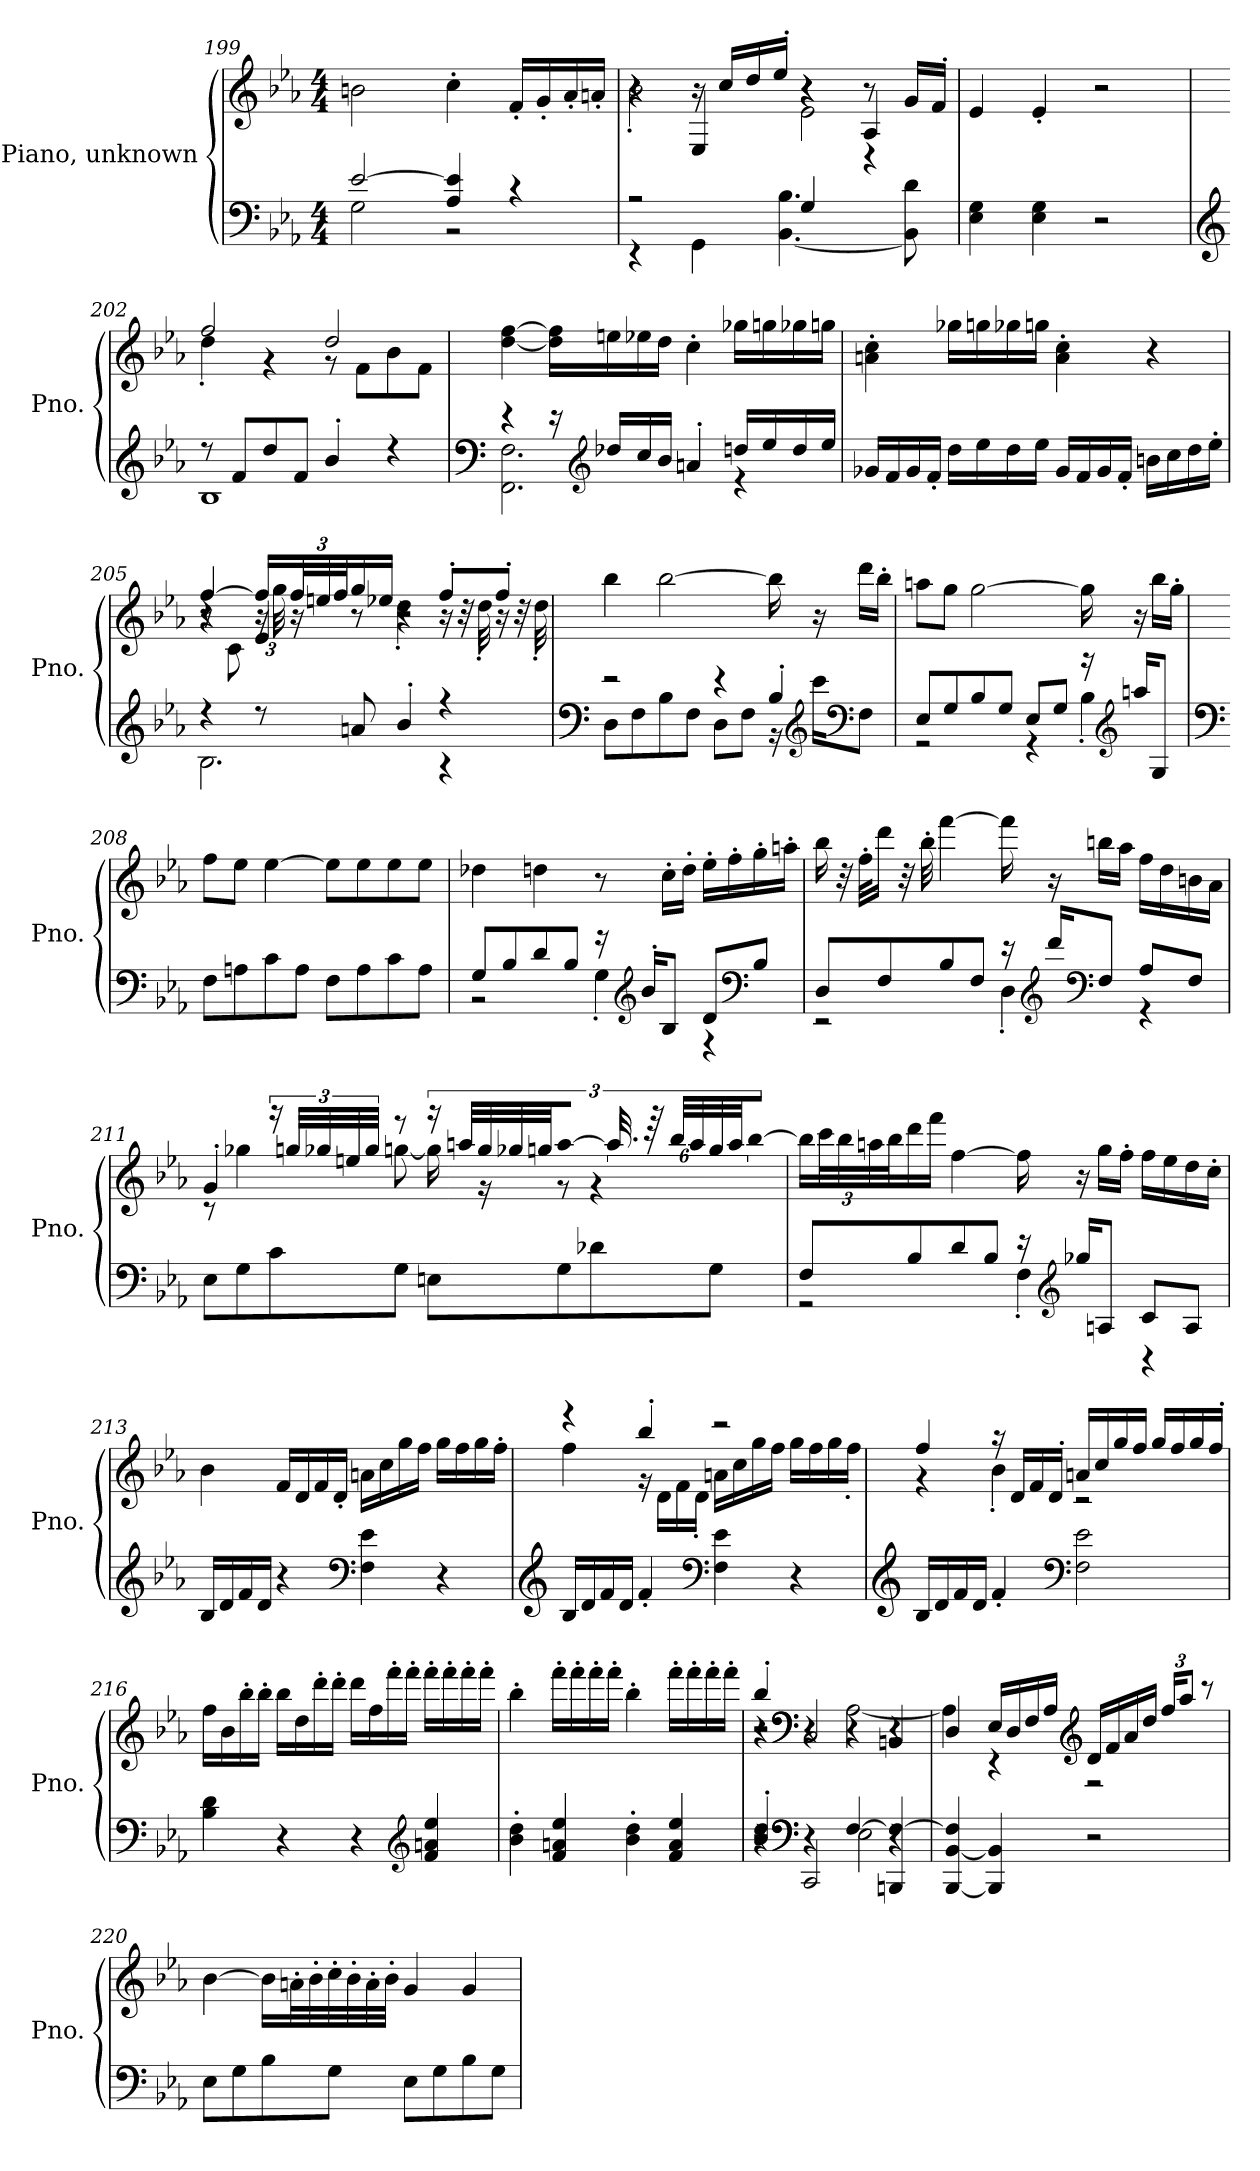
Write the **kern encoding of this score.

**kern	**kern
*part1	*part1
*staff2	*staff1
*I"Piano, unknown	*
*I'Pno.	*
*clefF4	*clefG2
*k[b-e-a-]	*k[b-e-a-]
*M4/4	*M4/4
=199	=199
*^	*
[2e-/	2G\	2bn\
4A-/ 4e-/]	2r	4cc'\
4r	.	16f'/LL
.	.	16g'/
.	.	16a-'/
.	.	16an'/JJ
!!LO:LB:g=z
=200	=200	=200
*	*	*^
*	*	*	*^
2r	4r	4r	2b-'\	4r
.	4GG\	16r	.	4E-/
.	.	16cc/LL	.	.
.	.	16dd/	.	.
.	.	16ee-'/JJ	.	.
4G/	[4.BB-\ 4.B-\	4r	2e-\	4r
4r	.	8r	.	4A-/
.	8BB-\] 8d\	16g/LL	.	.
.	.	16f'/JJ	.	.
*v	*v	*	*	*
*	*v	*v	*v
=201	=201
4E-\ 4G\	4e-/
4E-\ 4G\	4e-'/
2r	2r
=202	=202
*clefG2	*
*^	*^
8r	1B-	2ff/	4dd'\
8f/L	.	.	.
8dd/	.	.	4r
8f/J	.	.	.
4b-'/	.	2dd/	8r
.	.	.	8f\L
4r	.	.	8b-\
.	.	.	8f\J
*	*	*v	*v
=203	=203	=203
*clefF4	*	*
4r	2.FF\ 2.F\	[4dd\ [4ff\
16r	.	16dd\] 16ff\]LL
*clefG2	*	*
16dd-X/LL	.	16een\
16cc/	.	16ee-X\
16b-/JJ	.	16dd\JJ
4an'/	.	4cc'\
16ddn/LL	4r	16gg-X\LL
16ee-/	.	16ggn\
16dd/	.	16gg-X\
16ee-/JJ	.	16ggn\JJ
*v	*v	*
!!LO:LB:g=z
=204	=204
16g-X/LL	4an\' 4cc\'
16f/	.
16g-/	.
16f'/JJ	.
16dd\LL	16gg-X\LL
16ee-\	16ggn\
16dd\	16gg-X\
16ee-\JJ	16ggn\JJ
16g-/LL	4a\' 4cc\'
16f/	.
16g-/	.
16f'/JJ	.
16bn\LL	4r
16cc\	.
16dd\	.
16ee-'\JJ	.
=205	=205
*^	*^
*	*	*	*^
4r	2.B-\	[4ff/	8r	4r
.	.	.	8c\	.
8r	.	16ff/LL]	24r	4e-/
.	.	.	48gg\	.
*	*	*Xbrackettup	*	*
.	.	48ff/L	16r	.
.	.	48een/	.	.
.	.	48ff/J	.	.
8an/	.	16gg/	8r	.
.	.	16ee-X/JJ	.	.
4b-'/	.	4r	4dd'\	2r
4r	4r	8ff'/L	16r	.
.	.	.	32r	.
.	.	.	32dd'\	.
.	.	8ff'/J	16r	.
.	.	.	32r	.
.	.	.	32dd'\	.
*	*	*v	*v	*v
!!LO:LB:g=z
=206	=206	=206
*clefF4	*	*
2r	8D\L	4bb-\
.	8F\	.
.	8B-\	[2bb-\
.	8F\J	.
4r	8D\L	.
.	8F\J	.
4B-'/	16r	16bb-\]
*clefG2	*	*
.	16ccc\KL	16r
*clefF4	*	*
.	8F\J	16ddd\LL
.	.	16bb-'\JJ
=207	=207	=207
8E-/L	2r	8aan\L
8G/	.	8gg\J
8B-/	.	[2gg\
8G/J	.	.
8E-/L	4r	.
8G/J	.	.
16r	4B-'\	16gg\]
*clefG2	*	*
16aan/KL	.	16r
8G/J	.	16bb-\LL
.	.	16gg'\JJ
*v	*v	*
=208	=208
*clefF4	*
8F\L	8ff\L
8An\	8ee-\J
8c\	[4ee-\
8A\J	.
8F\L	8ee-\L]
8A\	8ee-\
8c\	8ee-\
8A\J	8ee-\J
!!LO:LB:g=z
=209	=209
*^	*
8G/L	2r	4dd-X\
8B-/	.	.
8d/	.	4ddn\
8B-/J	.	.
16r	4G'\	8r
*clefG2	*	*
16b-'/KL	.	.
8B-/J	.	16cc'\LL
.	.	16dd'\JJ
8d/L	4r	16ee-'\LL
.	.	16ff'\
*clefF4	*	*
8B-/J	.	16gg'\
.	.	16aan'\JJ
=210	=210	=210
8D/L	2r	16bb-\
.	.	32r
.	.	32ff'\KLL
8F/	.	16ddd\JJ
.	.	32r
.	.	32bb-'\
8B-/	.	[4fff\
8F/J	.	.
16r	4D'\	16fff\]
*clefG2	*	*
16ddd/KL	.	16r
*clefF4	*	*
8F/J	.	16bbn\LL
.	.	16aa-\JJ
8A-/L	4r	16ff\LL
.	.	16dd\
8F/J	.	16bn\
.	.	16a-\JJ
*v	*v	*
!!LO:LB:g=z
=211	=211
*	*^
8E-\L	4g'/	8r
8G\	.	4gg-X\
*	*brackettup	*
8c\	24r	.
.	48ggn/LLL	.
*	*Xbrackettup	*
.	48gg-X/	.
.	48een/	.
.	48gg-/JJJ	.
8G\J	8r	[8ggn\
*	*brackettup	*
8En\L	24r	16gg\]
.	48aan/LLL	.
*	*Xbrackettup	*
.	48gg/	16r
.	48gg-X/	.
.	48ggn/JJ	.
8G\	[8aa/J	8r
*	*brackettup	*
8d-X\	48.aa/]	4r
.	96r	.
.	48bb-/LLL	.
*	*Xbrackettup	*
.	48aa/	.
.	48gg/	.
.	48aa/JJ	.
8G\J	[8bb-/J	.
*	*v	*v
!!LO:PB:g=z
=212	=212
*^	*
8F/L	2r	24bb-\LL]
.	.	48ccc\L
.	.	48bb-\
.	.	48aan\
.	.	48bb-\J
8B-/	.	16ddd\
.	.	16fff\JJ
8d/	.	[4ff\
8B-/J	.	.
16r	4F'\	16ff\]
*clefG2	*	*
16gg-X/KL	.	16r
8An/J	.	16gg\LL
.	.	16ff'\JJ
8c/L	4r	16ff\LL
.	.	16ee-\
8A/J	.	16dd\
.	.	16cc'\JJ
*v	*v	*
=213	=213
16B-/LL	4b-\
16d/	.
16f/	.
16d/JJ	.
4r	16f/LL
.	16d/
.	16f/
.	16d'/JJ
*clefF4	*
4F\ 4e-\	16an\LL
.	16cc\
.	16gg\
.	16ff\JJ
4r	16gg\LL
.	16ff\
.	16gg\
.	16ff'\JJ
!!LO:LB:g=z
=214	=214
*clefG2	*
*	*^
16B-/LL	4r	4ff\
16d/	.	.
16f/	.	.
16d/JJ	.	.
4f'/	4bb-'/	16r
.	.	16d\LL
.	.	16f\
.	.	16d'\JJ
*clefF4	*	*
4F\ 4e-\	2r	16an\LL
.	.	16cc\
.	.	16gg\
.	.	16ff\JJ
4r	.	16gg\LL
.	.	16ff\
.	.	16gg\
.	.	16ff'\JJ
=215	=215	=215
*clefG2	*	*
16B-/LL	4ff/	4r
16d/	.	.
16f/	.	.
16d/JJ	.	.
4f'/	16r	4b-'\
.	16d/LL	.
.	16f/	.
.	16d'/JJ	.
*clefF4	*	*
2F\ 2e-\	16an/LL	2r
.	16cc/	.
.	16gg/	.
.	16ff/JJ	.
.	16gg/LL	.
.	16ff/	.
.	16gg/	.
.	16ff'/JJ	.
*	*v	*v
!!LO:LB:g=z
=216	=216
4B-\ 4d\	16ff\LL
.	16b-\
.	16bb-'\
.	16bb-'\JJ
4r	16bb-\LL
.	16dd\
.	16ddd'\
.	16ddd'\JJ
4r	16ddd\LL
.	16ff\
.	16fff'\
.	16fff'\JJ
*clefG2	*
4f/ 4an/ 4ee-/	16fff'\LL
.	16fff'\
.	16fff'\
.	16fff'\JJ
=217	=217
4b-\' 4dd\'	4bb-'\
4f/ 4an/ 4ee-/	16fff'\LL
.	16fff'\
.	16fff'\
.	16fff'\JJ
4b-\' 4dd\'	4bb-'\
4f/ 4a/ 4ee-/	16fff'\LL
.	16fff'\
.	16fff'\
.	16fff'\JJ
=218	=218
*^	*^
*	*^	*	*^
4b-/' 4dd/'	2r	4r	4bb-'/	2r	4r
*clefF4	*	*	*clefF4	*	*
4r	.	2CC/	4r	.	2C/
[4F/	2E-\	.	4r	[2A-\	.
4BBBn/ 4F/_	.	4r	4BBn/	.	4r
*v	*v	*v	*	*	*
*	*	*v	*v
!!LO:LB:g=z
=219	=219	=219
[4BBB-/ [4BB-/ 4F/]	4D/	4A-\]
4BBB-/] 4BB-/]	16E-/LL	4r
.	16D/	.
.	16F/	.
.	16A-/JJ	.
*	*clefG2	*
2r	16d/LL	2r
.	16f/	.
.	16a-/	.
.	16dd/JJ	.
.	24ff/KL	.
.	12aa-/J	.
.	8r	.
*	*v	*v
=220	=220
8E-\L	[4b-\
8G\	.
8B-\	16b-\LL]
.	32an'\L
.	32b-'\
8G\J	32cc'\
.	32b-'\
.	32a'\
.	32b-'\JJJ
8E-\L	4g/
8G\	.
8B-\	4g/
8G\J	.
=	=
*-	*-
